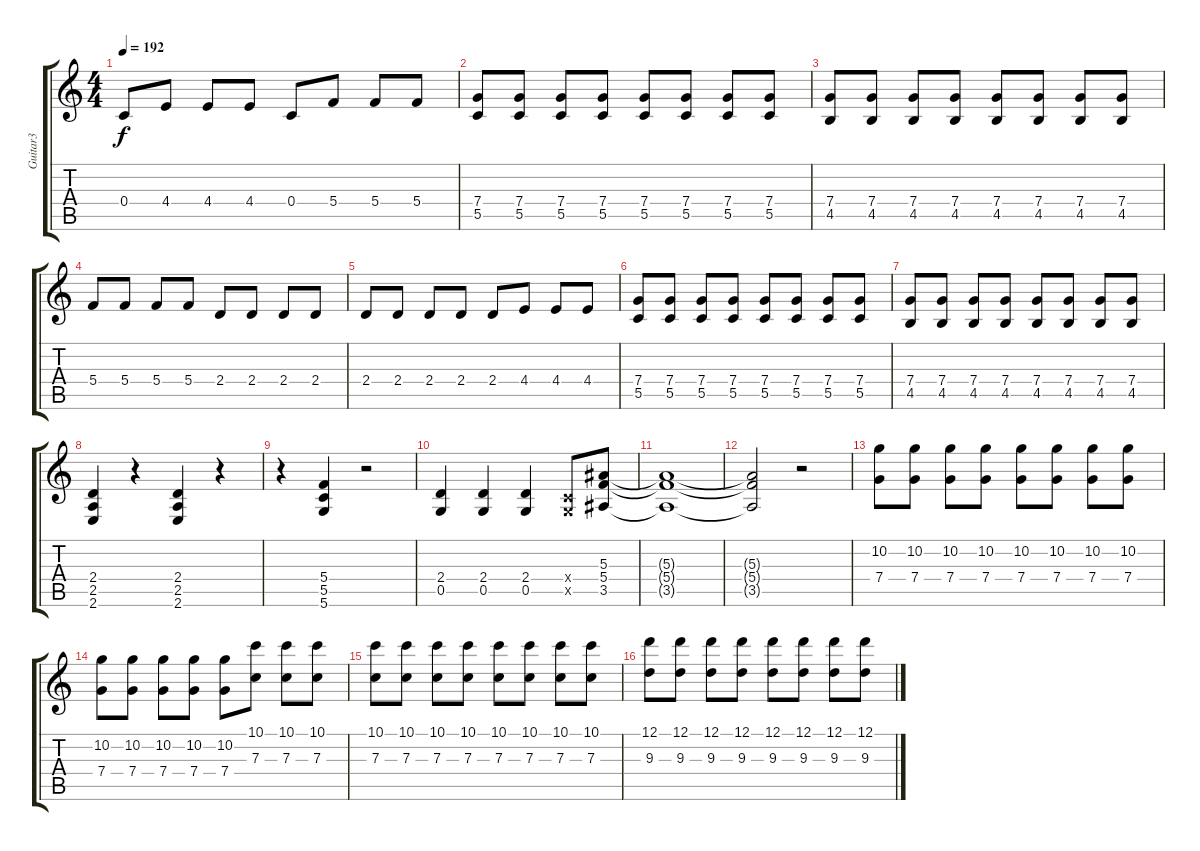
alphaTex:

\track ("Guitar3" "Guitar3") {instrument distortionguitar}
\staff {score tabs}
\tuning (D4 A3 F3 C3 G2 D2) {hide}
\ts (4 4)
\tempo 192
\clef g2
\ks c
0.4.8{dy f} 4.4.8 4.4.8 4.4.8 0.4.8 5.4.8 5.4.8 5.4.8 |
(7.4 5.5).8 (7.4 5.5).8 (7.4 5.5).8 (7.4 5.5).8 (7.4 5.5).8 (7.4 5.5).8 (7.4 5.5).8 (7.4 5.5).8 |
(7.4 4.5).8 (7.4 4.5).8 (7.4 4.5).8 (7.4 4.5).8 (7.4 4.5).8 (7.4 4.5).8 (7.4 4.5).8 (7.4 4.5).8 |
5.4.8 5.4.8 5.4.8 5.4.8 2.4.8 2.4.8 2.4.8 2.4.8 |
2.4.8 2.4.8 2.4.8 2.4.8 2.4.8 4.4.8 4.4.8 4.4.8 |
(7.4 5.5).8 (7.4 5.5).8 (7.4 5.5).8 (7.4 5.5).8 (7.4 5.5).8 (7.4 5.5).8 (7.4 5.5).8 (7.4 5.5).8 |
(7.4 4.5).8 (7.4 4.5).8 (7.4 4.5).8 (7.4 4.5).8 (7.4 4.5).8 (7.4 4.5).8 (7.4 4.5).8 (7.4 4.5).8 |
(2.4 2.5 2.6).4 r.4 (2.4 2.5 2.6).4 r.4 |
r.4 (5.4 5.5 5.6).4 r.2 |
(2.4 0.5).4 (2.4 0.5).4 (2.4 0.5).4 (0.4{x} 0.5{x}).8 (5.3 5.4 3.5).8 |
(5.3{t} 5.4{t} 3.5{t}).1 |
(5.3{t} 5.4{t} 3.5{t}).2 r.2 |
(10.2 7.4).8 (10.2 7.4).8 (10.2 7.4).8 (10.2 7.4).8 (10.2 7.4).8 (10.2 7.4).8 (10.2 7.4).8 (10.2 7.4).8 |
(10.2 7.4).8 (10.2 7.4).8 (10.2 7.4).8 (10.2 7.4).8 (10.2 7.4).8 (10.1 7.3).8 (10.1 7.3).8 (10.1 7.3).8 |
(10.1 7.3).8 (10.1 7.3).8 (10.1 7.3).8 (10.1 7.3).8 (10.1 7.3).8 (10.1 7.3).8 (10.1 7.3).8 (10.1 7.3).8 |
(12.1 9.3).8 (12.1 9.3).8 (12.1 9.3).8 (12.1 9.3).8 (12.1 9.3).8 (12.1 9.3).8 (12.1 9.3).8 (12.1 9.3).8
